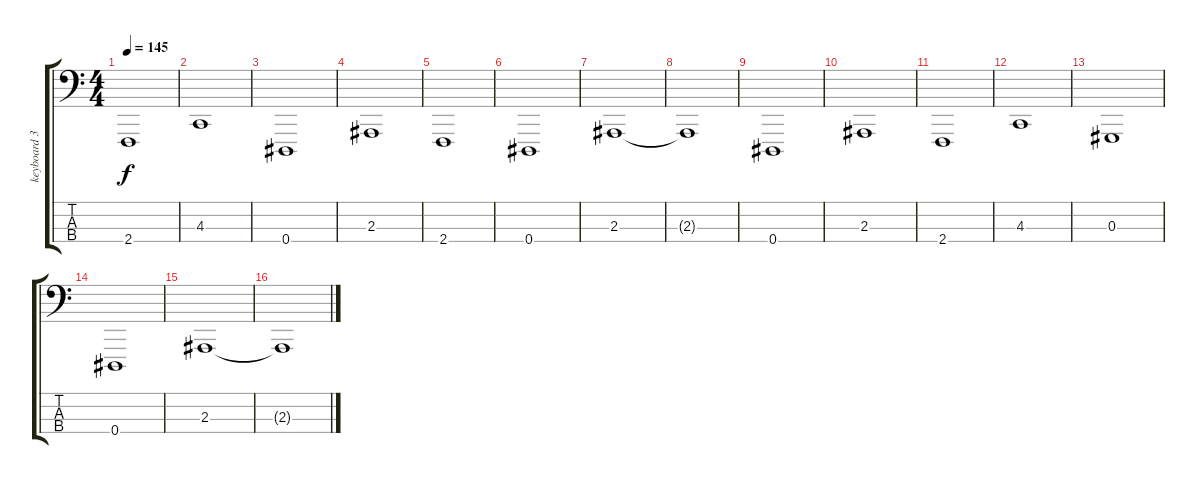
\track ("keyboard 3" "keyboard 3") {instrument stringensemble1}
\staff {score tabs}
\tuning (Gb2 Db2 Ab1 Eb1) {hide}
\ts (4 4)
\tempo 145
\clef f4
\ks c
2.4.1{dy f instrument stringensemble1} |
4.3.1 |
0.4.1 |
2.3.1 |
2.4.1 |
0.4.1 |
2.3.1 |
2.3{t}.1 |
0.4.1 |
2.3.1 |
2.4.1 |
4.3.1 |
0.3.1 |
0.4.1 |
2.3.1 |
2.3{t}.1
